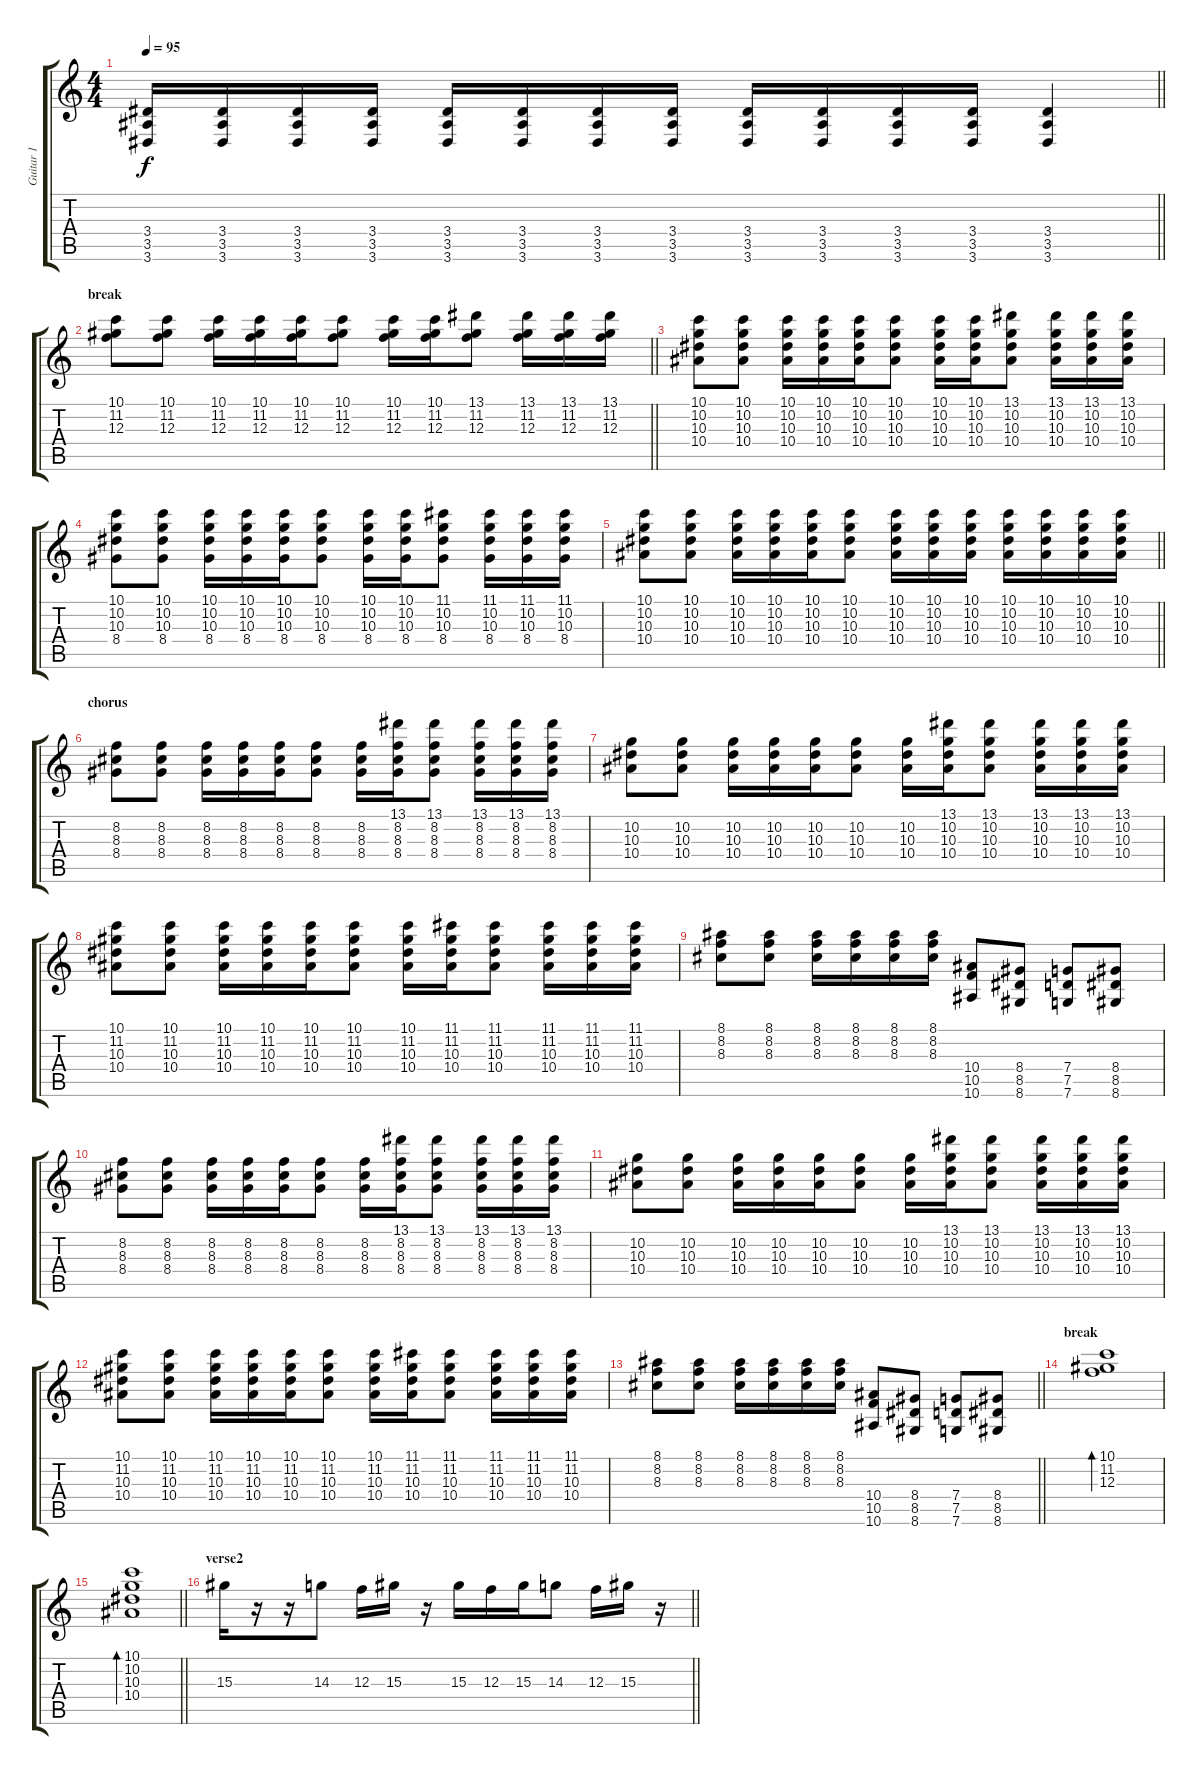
\track ("Guitar 1" "Guitar 1") {instrument acousticguitarsteel}
\staff {score tabs}
\tuning (D4 A3 F3 C3 G2 C2) {hide}
\ts (4 4)
\tempo 95
\clef g2
\barLineRight lightlight
\ks c
(3.4 3.5 3.6).16{dy f} (3.4 3.5 3.6).16 (3.4 3.5 3.6).16 (3.4 3.5 3.6).16 (3.4 3.5 3.6).16 (3.4 3.5 3.6).16 (3.4 3.5 3.6).16 (3.4 3.5 3.6).16 (3.4 3.5 3.6).16 (3.4 3.5 3.6).16 (3.4 3.5 3.6).16 (3.4 3.5 3.6).16 (3.4 3.5 3.6).4 |
\section ("" "break")
\barLineRight lightlight
(10.1 11.2 12.3).8 (10.1 11.2 12.3).8 (10.1 11.2 12.3).16 (10.1 11.2 12.3).16 (10.1 11.2 12.3).16 (10.1 11.2 12.3).8 (10.1 11.2 12.3).16 (10.1 11.2 12.3).16 (13.1 11.2 12.3).8 (13.1 11.2 12.3).16 (13.1 11.2 12.3).16 (13.1 11.2 12.3).16 |
(10.1 10.2 10.3 10.4).8 (10.1 10.2 10.3 10.4).8 (10.1 10.2 10.3 10.4).16 (10.1 10.2 10.3 10.4).16 (10.1 10.2 10.3 10.4).16 (10.1 10.2 10.3 10.4).8 (10.1 10.2 10.3 10.4).16 (10.1 10.2 10.3 10.4).16 (13.1 10.2 10.3 10.4).8 (13.1 10.2 10.3 10.4).16 (13.1 10.2 10.3 10.4).16 (13.1 10.2 10.3 10.4).16 |
(10.1 10.2 10.3 8.4).8 (10.1 10.2 10.3 8.4).8 (10.1 10.2 10.3 8.4).16 (10.1 10.2 10.3 8.4).16 (10.1 10.2 10.3 8.4).16 (10.1 10.2 10.3 8.4).8 (10.1 10.2 10.3 8.4).16 (10.1 10.2 10.3 8.4).16 (11.1 10.2 10.3 8.4).8 (11.1 10.2 10.3 8.4).16 (11.1 10.2 10.3 8.4).16 (11.1 10.2 10.3 8.4).16 |
\barLineRight lightlight
(10.1 10.2 10.3 10.4).8 (10.1 10.2 10.3 10.4).8 (10.1 10.2 10.3 10.4).16 (10.1 10.2 10.3 10.4).16 (10.1 10.2 10.3 10.4).16 (10.1 10.2 10.3 10.4).8 (10.1 10.2 10.3 10.4).16 (10.1 10.2 10.3 10.4).16 (10.1 10.2 10.3 10.4).16 (10.1 10.2 10.3 10.4).16 (10.1 10.2 10.3 10.4).16 (10.1 10.2 10.3 10.4).16 (10.1 10.2 10.3 10.4).16 |
\section ("" "chorus")
(8.2 8.3 8.4).8 (8.2 8.3 8.4).8 (8.2 8.3 8.4).16 (8.2 8.3 8.4).16 (8.2 8.3 8.4).16 (8.2 8.3 8.4).8 (8.2 8.3 8.4).16 (13.1 8.2 8.3 8.4).16 (13.1 8.2 8.3 8.4).8 (13.1 8.2 8.3 8.4).16 (13.1 8.2 8.3 8.4).16 (13.1 8.2 8.3 8.4).16 |
(10.2 10.3 10.4).8 (10.2 10.3 10.4).8 (10.2 10.3 10.4).16 (10.2 10.3 10.4).16 (10.2 10.3 10.4).16 (10.2 10.3 10.4).8 (10.2 10.3 10.4).16 (13.1 10.2 10.3 10.4).16 (13.1 10.2 10.3 10.4).8 (13.1 10.2 10.3 10.4).16 (13.1 10.2 10.3 10.4).16 (13.1 10.2 10.3 10.4).16 |
(10.1 11.2 10.3 10.4).8 (10.1 11.2 10.3 10.4).8 (10.1 11.2 10.3 10.4).16 (10.1 11.2 10.3 10.4).16 (10.1 11.2 10.3 10.4).16 (10.1 11.2 10.3 10.4).8 (10.1 11.2 10.3 10.4).16 (11.1 11.2 10.3 10.4).16 (11.1 11.2 10.3 10.4).8 (11.1 11.2 10.3 10.4).16 (11.1 11.2 10.3 10.4).16 (11.1 11.2 10.3 10.4).16 |
(8.1 8.2 8.3).8 (8.1 8.2 8.3).8 (8.1 8.2 8.3).16 (8.1 8.2 8.3).16 (8.1 8.2 8.3).16 (8.1 8.2 8.3).16 (10.4 10.5 10.6).8 (8.4 8.5 8.6).8 (7.4 7.5 7.6).8 (8.4 8.5 8.6).8 |
(8.2 8.3 8.4).8 (8.2 8.3 8.4).8 (8.2 8.3 8.4).16 (8.2 8.3 8.4).16 (8.2 8.3 8.4).16 (8.2 8.3 8.4).8 (8.2 8.3 8.4).16 (13.1 8.2 8.3 8.4).16 (13.1 8.2 8.3 8.4).8 (13.1 8.2 8.3 8.4).16 (13.1 8.2 8.3 8.4).16 (13.1 8.2 8.3 8.4).16 |
(10.2 10.3 10.4).8 (10.2 10.3 10.4).8 (10.2 10.3 10.4).16 (10.2 10.3 10.4).16 (10.2 10.3 10.4).16 (10.2 10.3 10.4).8 (10.2 10.3 10.4).16 (13.1 10.2 10.3 10.4).16 (13.1 10.2 10.3 10.4).8 (13.1 10.2 10.3 10.4).16 (13.1 10.2 10.3 10.4).16 (13.1 10.2 10.3 10.4).16 |
(10.1 11.2 10.3 10.4).8 (10.1 11.2 10.3 10.4).8 (10.1 11.2 10.3 10.4).16 (10.1 11.2 10.3 10.4).16 (10.1 11.2 10.3 10.4).16 (10.1 11.2 10.3 10.4).8 (10.1 11.2 10.3 10.4).16 (11.1 11.2 10.3 10.4).16 (11.1 11.2 10.3 10.4).8 (11.1 11.2 10.3 10.4).16 (11.1 11.2 10.3 10.4).16 (11.1 11.2 10.3 10.4).16 |
\barLineRight lightlight
(8.1 8.2 8.3).8 (8.1 8.2 8.3).8 (8.1 8.2 8.3).16 (8.1 8.2 8.3).16 (8.1 8.2 8.3).16 (8.1 8.2 8.3).16 (10.4 10.5 10.6).8 (8.4 8.5 8.6).8 (7.4 7.5 7.6).8 (8.4 8.5 8.6).8 |
\section ("" "break")
(10.1 11.2 12.3).1{bd 240} |
\barLineRight lightlight
(10.1 10.2 10.3 10.4).1{bd 240} |
\section ("" "verse2")
\barLineRight lightlight
15.3.16{volume 16} r.16 r.16 14.3.8 12.3.16 15.3.16 r.16 15.3.16 12.3.16 15.3.16 14.3.8 12.3.16 15.3.16 r.16
